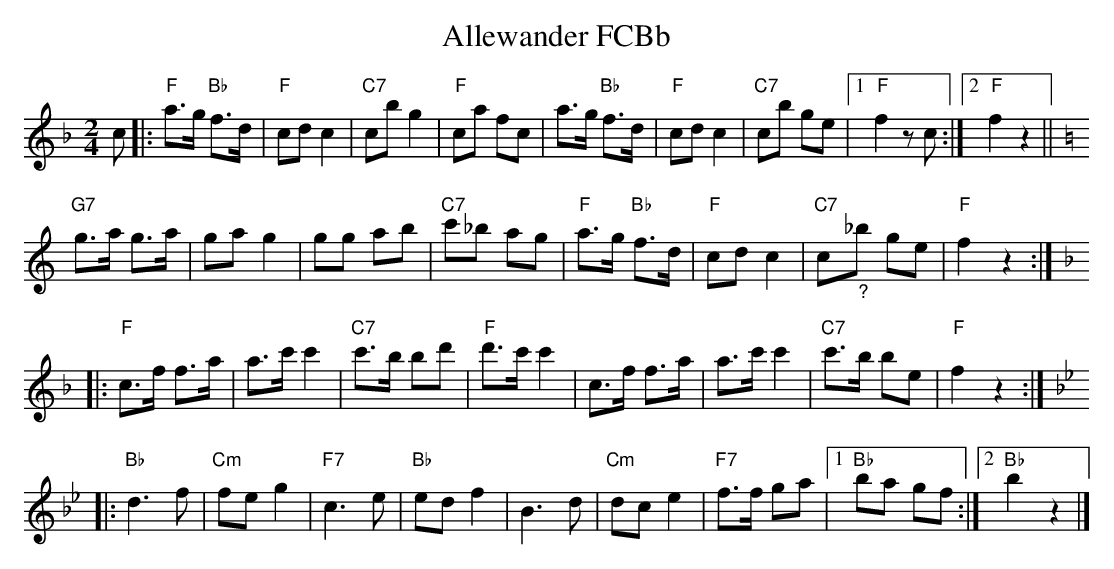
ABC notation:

X:1
T: Allewander FCBb
M:2/4
L:1/8
K:F
c |: "F"a>g "Bb"f>d | "F"cd c2 | "C7"cb g2 | "F"ca fc | a>g "Bb"f>d | "F"cd c2 | "C7"cb ge |1 "F"f2zc :|2 "F"f2z2 || [K:C]
"G7"g>a g>a | ga g2 | gg ab | "C7"c'_b ag | "F"a>g "Bb"f>d | "F"cd c2 | "C7"c"_?"_b ge | "F"f2 z2 :: [K:F]
"F"c>f f>a | a>c'c'2 | "C7"c'>b bd' | "F"d'>c' c'2 | c>f f>a | a>c' c'2 | "C7"c'>b be | "F"f2z2 :: [K:Bb]
"Bb"d3f | "Cm"fe g2 | "F7"c3e | "Bb"ed f2 | B3d | "Cm"dc e2 | "F7"f>f ga |1 "Bb"ba gf :|2 "Bb"b2z2 |]
